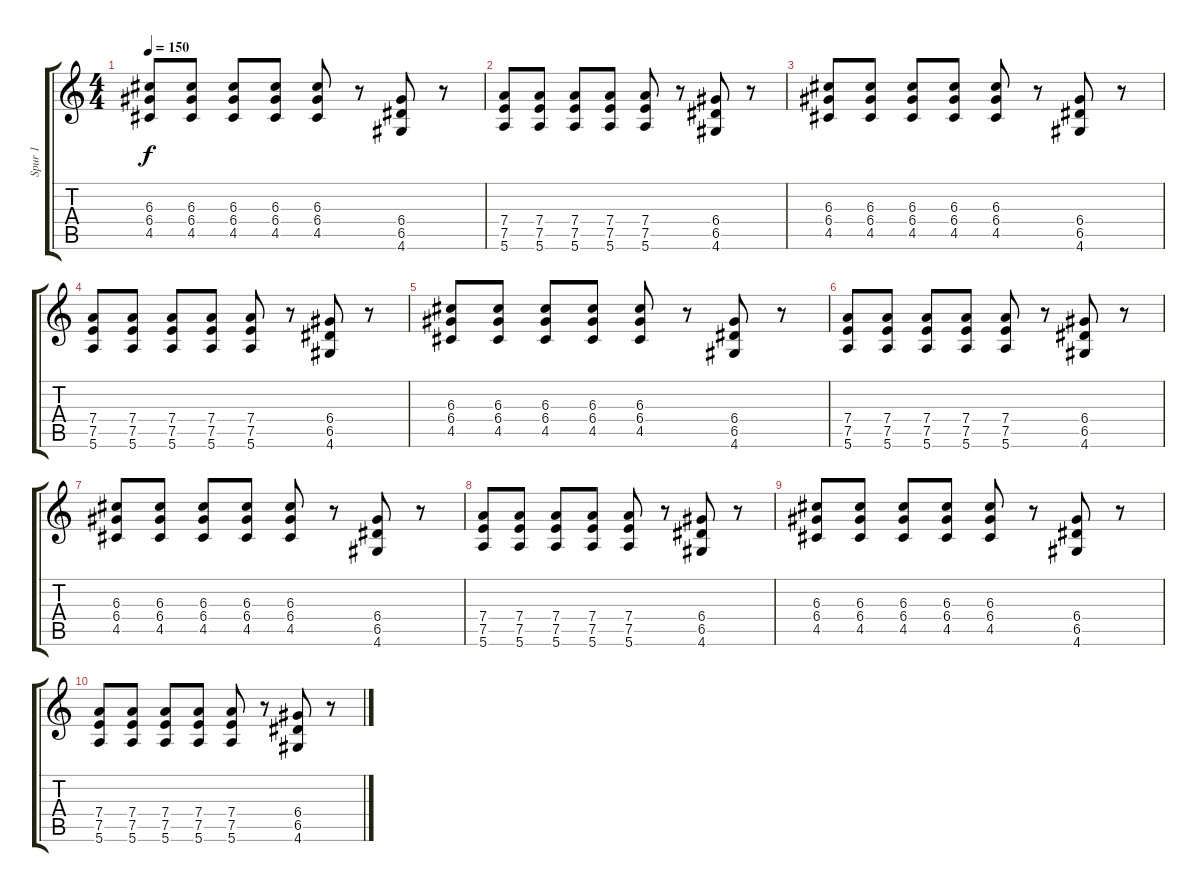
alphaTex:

\track ("Spur 1" "Spur 1") {instrument overdrivenguitar}
\staff {score tabs}
\tuning (E4 B3 G3 D3 A2 E2) {hide}
\ts (4 4)
\tempo 150
\clef g2
\ks c
(6.3 6.4 4.5).8{dy f} (6.3 6.4 4.5).8 (6.3 6.4 4.5).8 (6.3 6.4 4.5).8 (6.3 6.4 4.5).8 r.8 (6.4 6.5 4.6).8 r.8 |
(7.4 7.5 5.6).8 (7.4 7.5 5.6).8 (7.4 7.5 5.6).8 (7.4 7.5 5.6).8 (7.4 7.5 5.6).8 r.8 (6.4 6.5 4.6).8 r.8 |
(6.3 6.4 4.5).8 (6.3 6.4 4.5).8 (6.3 6.4 4.5).8 (6.3 6.4 4.5).8 (6.3 6.4 4.5).8 r.8 (6.4 6.5 4.6).8 r.8 |
(7.4 7.5 5.6).8 (7.4 7.5 5.6).8 (7.4 7.5 5.6).8 (7.4 7.5 5.6).8 (7.4 7.5 5.6).8 r.8 (6.4 6.5 4.6).8 r.8 |
(6.3 6.4 4.5).8 (6.3 6.4 4.5).8 (6.3 6.4 4.5).8 (6.3 6.4 4.5).8 (6.3 6.4 4.5).8 r.8 (6.4 6.5 4.6).8 r.8 |
(7.4 7.5 5.6).8 (7.4 7.5 5.6).8 (7.4 7.5 5.6).8 (7.4 7.5 5.6).8 (7.4 7.5 5.6).8 r.8 (6.4 6.5 4.6).8 r.8 |
(6.3 6.4 4.5).8 (6.3 6.4 4.5).8 (6.3 6.4 4.5).8 (6.3 6.4 4.5).8 (6.3 6.4 4.5).8 r.8 (6.4 6.5 4.6).8 r.8 |
(7.4 7.5 5.6).8 (7.4 7.5 5.6).8 (7.4 7.5 5.6).8 (7.4 7.5 5.6).8 (7.4 7.5 5.6).8 r.8 (6.4 6.5 4.6).8 r.8 |
(6.3 6.4 4.5).8 (6.3 6.4 4.5).8 (6.3 6.4 4.5).8 (6.3 6.4 4.5).8 (6.3 6.4 4.5).8 r.8 (6.4 6.5 4.6).8 r.8 |
(7.4 7.5 5.6).8 (7.4 7.5 5.6).8 (7.4 7.5 5.6).8 (7.4 7.5 5.6).8 (7.4 7.5 5.6).8 r.8 (6.4 6.5 4.6).8 r.8
